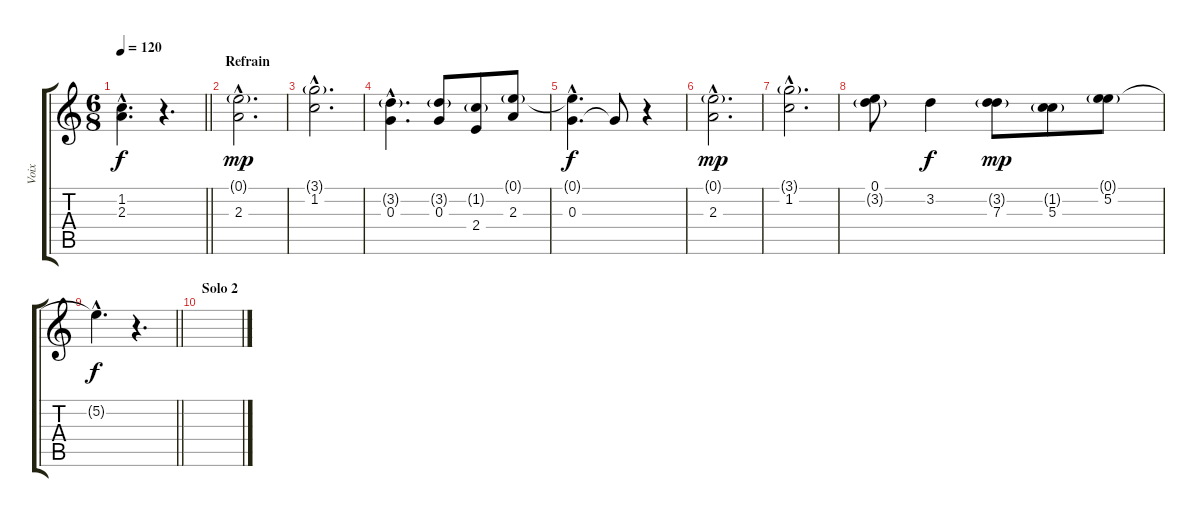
\track ("Voix" "Voix") {instrument electricguitarjazz}
\staff {score tabs}
\tuning (E4 B3 G3 D3 A2 E2) {hide}
\ts (6 8)
\tempo 120
\clef g2
\barLineRight lightlight
\ks c
(1.2{hac t} 2.3{hac t}).4{d dy f} r.4{d} |
\section ("" "Refrain")
(0.1{g hac} 2.3{hac}).2{d dy mp} |
(3.1{g hac} 1.2{hac}).2{d} |
(3.2{g hac} 0.3{hac}).4{d} (3.2{g} 0.3).8 (1.2{g} 2.4).8 (0.1{g} 2.3).8 |
(0.1{hac t} 0.3{hac}).4{d dy f} 0.3{t}.8 r.4 |
(0.1{g hac} 2.3{hac}).2{d dy mp} |
(3.1{g hac} 1.2{hac}).2{d} |
(0.1 3.2{g}).8 3.2.4{dy f} (3.2{g} 7.3).8{dy mp} (1.2{g} 5.3).8 (0.1{g} 5.2).8 |
\barLineRight lightlight
5.2{hac t}.4{d dy f} r.4{d} |
\section ("" "Solo 2")
